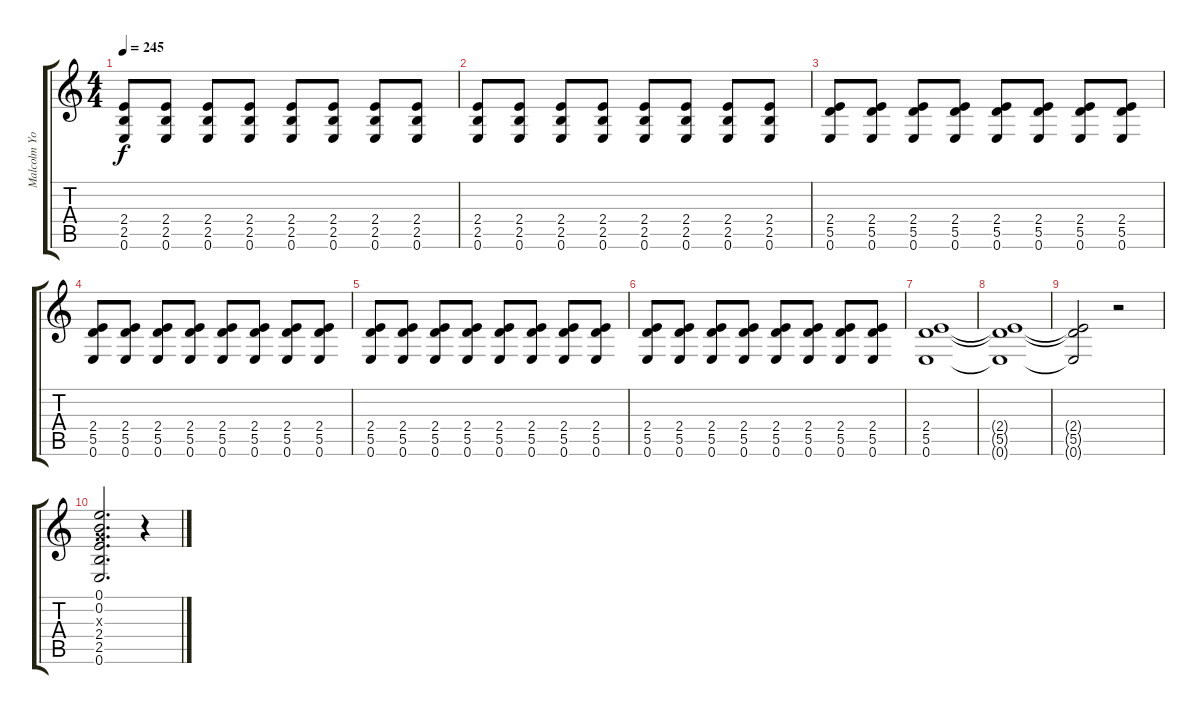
\track ("Malcolm Young" "Malcolm Yo") {instrument overdrivenguitar}
\staff {score tabs}
\tuning (E4 B3 G3 D3 A2 E2) {hide}
\ts (4 4)
\tempo 245
\clef g2
\ks c
(2.4 2.5 0.6).8{dy f} (2.4 2.5 0.6).8 (2.4 2.5 0.6).8 (2.4 2.5 0.6).8 (2.4 2.5 0.6).8 (2.4 2.5 0.6).8 (2.4 2.5 0.6).8 (2.4 2.5 0.6).8 |
(2.4 2.5 0.6).8 (2.4 2.5 0.6).8 (2.4 2.5 0.6).8 (2.4 2.5 0.6).8 (2.4 2.5 0.6).8 (2.4 2.5 0.6).8 (2.4 2.5 0.6).8 (2.4 2.5 0.6).8 |
(2.4 5.5 0.6).8 (2.4 5.5 0.6).8 (2.4 5.5 0.6).8 (2.4 5.5 0.6).8 (2.4 5.5 0.6).8 (2.4 5.5 0.6).8 (2.4 5.5 0.6).8 (2.4 5.5 0.6).8 |
(2.4 5.5 0.6).8 (2.4 5.5 0.6).8 (2.4 5.5 0.6).8 (2.4 5.5 0.6).8 (2.4 5.5 0.6).8 (2.4 5.5 0.6).8 (2.4 5.5 0.6).8 (2.4 5.5 0.6).8 |
(2.4 5.5 0.6).8 (2.4 5.5 0.6).8 (2.4 5.5 0.6).8 (2.4 5.5 0.6).8 (2.4 5.5 0.6).8 (2.4 5.5 0.6).8 (2.4 5.5 0.6).8 (2.4 5.5 0.6).8 |
(2.4 5.5 0.6).8 (2.4 5.5 0.6).8 (2.4 5.5 0.6).8 (2.4 5.5 0.6).8 (2.4 5.5 0.6).8 (2.4 5.5 0.6).8 (2.4 5.5 0.6).8 (2.4 5.5 0.6).8 |
(2.4 5.5 0.6).1 |
(2.4{t} 5.5{t} 0.6{t}).1 |
(2.4{t} 5.5{t} 0.6{t}).2 r.2 |
(0.1 0.2 0.3{x} 2.4 2.5 0.6).2{d} r.4
